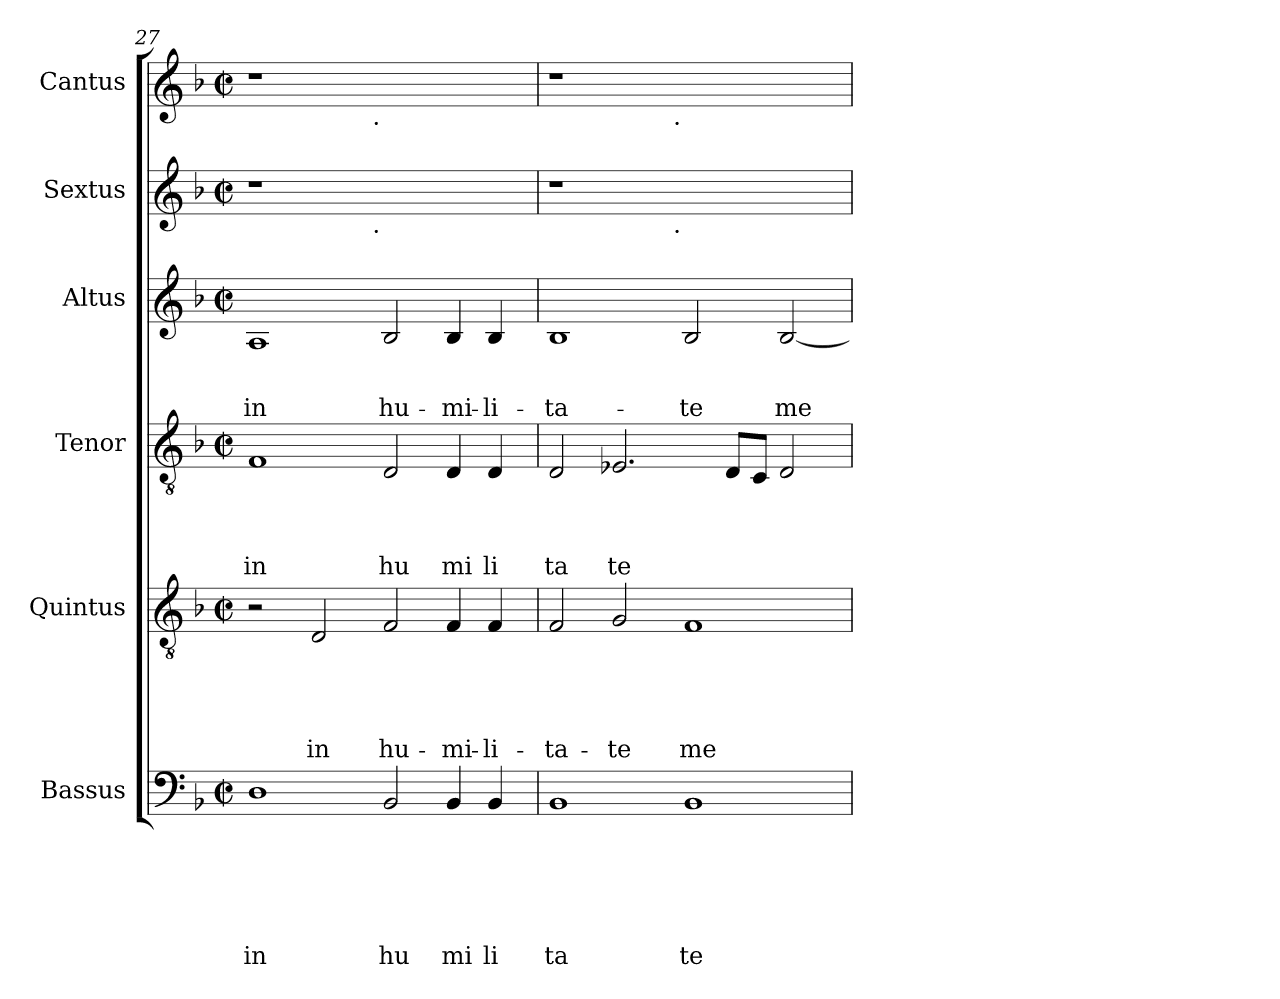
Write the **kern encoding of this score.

**kern	**text	**text	**text	**text	**text	**text	**kern	**text	**text	**text	**text	**text	**kern	**text	**text	**text	**text	**kern	**text	**text	**text	**kern	**kern
*part6	*part6	*part6	*part6	*part6	*part6	*part6	*part5	*part5	*part5	*part5	*part5	*part5	*part4	*part4	*part4	*part4	*part4	*part3	*part3	*part3	*part3	*part2	*part1
*staff6	*staff6	*staff6	*staff6	*staff6	*staff6	*staff6	*staff5	*staff5	*staff5	*staff5	*staff5	*staff5	*staff4	*staff4	*staff4	*staff4	*staff4	*staff3	*staff3	*staff3	*staff3	*staff2	*staff1
*I"Bassus	*	*	*	*	*	*	*I"Quintus	*	*	*	*	*	*I"Tenor	*	*	*	*	*I"Altus	*	*	*	*I"Sextus	*I"Cantus
*clefF4	*	*	*	*	*	*	*clefGv2	*	*	*	*	*	*clefGv2	*	*	*	*	*clefG2	*	*	*	*clefG2	*clefG2
*k[b-]	*	*	*	*	*	*	*k[b-]	*	*	*	*	*	*k[b-]	*	*	*	*	*k[b-]	*	*	*	*k[b-]	*k[b-]
*F:	*	*	*	*	*	*	*F:	*	*	*	*	*	*F:	*	*	*	*	*F:	*	*	*	*F:	*F:
*M2/2	*	*	*	*	*	*	*M2/2	*	*	*	*	*	*M2/2	*	*	*	*	*M2/2	*	*	*	*M2/2	*M2/2
*met(c|)	*	*	*	*	*	*	*met(c|)	*	*	*	*	*	*met(c|)	*	*	*	*	*met(c|)	*	*	*	*met(c|)	*met(c|)
=27	=27	=27	=27	=27	=27	=27	=27	=27	=27	=27	=27	=27	=27	=27	=27	=27	=27	=27	=27	=27	=27	=27	=27
!	!	!	!	!	!	!LO:LY:b	!	!	!	!	!	!	!	!	!	!	!LO:LY:b	!	!	!	!LO:LY:b	!	!
*	*	*	*	*	*	*	*	*	*	*	*	*	*	*	*	*	*	*	*	*	*	*^	*^
1D	.	.	.	.	.	in	2r	.	.	.	.	.	1F	.	.	.	in	1A	.	.	in	1r	2ryy	1r	2ryy
!	!	!	!	!	!	!	!	!	!	!	!	!LO:LY:b	!	!	!	!	!	!	!	!	!	!	!	!	!
.	.	.	.	.	.	.	2D/	.	.	.	.	in	.	.	.	.	.	.	.	.	.	.	4...ryy	.	4...ryy
!	!	!	!	!	!	!	!	!	!	!	!	!	!	!	!	!	!	!	!	!	!	!	!	!	!LO:TX:b:t=.
!	!	!	!	!	!	!	!	!	!	!	!	!	!	!	!	!	!	!	!	!	!	!	!LO:TX:b:t=.	!	!
.	.	.	.	.	.	.	.	.	.	.	.	.	.	.	.	.	.	.	.	.	.	.	1ryy	.	1ryy
!	!	!	!	!	!	!LO:LY:b	!	!	!	!	!	!LO:LY:b	!	!	!	!	!LO:LY:b	!	!	!	!LO:LY:b	!	!	!	!
2BB-/	.	.	.	.	.	hu	2F/	.	.	.	.	hu-	2D/	.	.	.	hu	2B-/	.	.	hu-	1ryy	.	1ryy	.
!	!	!	!	!	!	!LO:LY:b	!	!	!	!	!	!LO:LY:b	!	!	!	!	!LO:LY:b	!	!	!	!LO:LY:b	!	!	!	!
4BB-/	.	.	.	.	.	mi	4F/	.	.	.	.	-mi-	4D/	.	.	.	mi	4B-/	.	.	-mi-	.	.	.	.
!	!	!	!	!	!	!LO:LY:b	!	!	!	!	!	!LO:LY:b	!	!	!	!	!LO:LY:b	!	!	!	!LO:LY:b	!	!	!	!
4BB-/	.	.	.	.	.	li	4F/	.	.	.	.	-li-	4D/	.	.	.	li	4B-/	.	.	-li-	.	.	.	.
.	.	.	.	.	.	.	.	.	.	.	.	.	.	.	.	.	.	.	.	.	.	.	32ryy	.	32ryy
=28	=28	=28	=28	=28	=28	=28	=28	=28	=28	=28	=28	=28	=28	=28	=28	=28	=28	=28	=28	=28	=28	=28	=28	=28	=28
!	!	!	!	!	!	!LO:LY:b	!	!	!	!	!	!LO:LY:b	!	!	!	!	!LO:LY:b	!	!	!	!LO:LY:b	!	!	!	!
1BB-	.	.	.	.	.	ta	2F/	.	.	.	.	-ta-	2D/	.	.	.	ta	1B-	.	.	-ta-	1r	2ryy	1r	2ryy
!	!	!	!	!	!	!	!	!	!	!	!	!LO:LY:b	!	!	!	!	!LO:LY:b	!	!	!	!	!	!	!	!
.	.	.	.	.	.	.	2G/	.	.	.	.	-te	2.E-X/	.	.	.	te	.	.	.	.	.	4...ryy	.	4...ryy
!	!	!	!	!	!	!	!	!	!	!	!	!	!	!	!	!	!	!	!	!	!	!	!	!	!LO:TX:b:t=.
!	!	!	!	!	!	!	!	!	!	!	!	!	!	!	!	!	!	!	!	!	!	!	!LO:TX:b:t=.	!	!
.	.	.	.	.	.	.	.	.	.	.	.	.	.	.	.	.	.	.	.	.	.	.	1ryy	.	1ryy
!	!	!	!	!	!	!LO:LY:b	!	!	!	!	!	!LO:LY:b	!	!	!	!	!	!	!	!	!LO:LY:b	!	!	!	!
1BB-	.	.	.	.	.	te	1F	.	.	.	.	me-	.	.	.	.	.	2B-/	.	.	-te	1ryy	.	1ryy	.
.	.	.	.	.	.	.	.	.	.	.	.	.	8D/L	.	.	.	.	.	.	.	.	.	.	.	.
.	.	.	.	.	.	.	.	.	.	.	.	.	8C/J	.	.	.	.	.	.	.	.	.	.	.	.
!	!	!	!	!	!	!	!	!	!	!	!	!	!	!	!	!	!	!	!	!	!LO:LY:b	!	!	!	!
.	.	.	.	.	.	.	.	.	.	.	.	.	2D/	.	.	.	.	[<2B-/	.	.	me-	.	.	.	.
.	.	.	.	.	.	.	.	.	.	.	.	.	.	.	.	.	.	.	.	.	.	.	32ryy	.	32ryy
*	*	*	*	*	*	*	*	*	*	*	*	*	*	*	*	*	*	*	*	*	*	*v	*v	*	*
*	*	*	*	*	*	*	*	*	*	*	*	*	*	*	*	*	*	*	*	*	*	*	*v	*v
=	=	=	=	=	=	=	=	=	=	=	=	=	=	=	=	=	=	=	=	=	=	=	=
*-	*-	*-	*-	*-	*-	*-	*-	*-	*-	*-	*-	*-	*-	*-	*-	*-	*-	*-	*-	*-	*-	*-	*-
